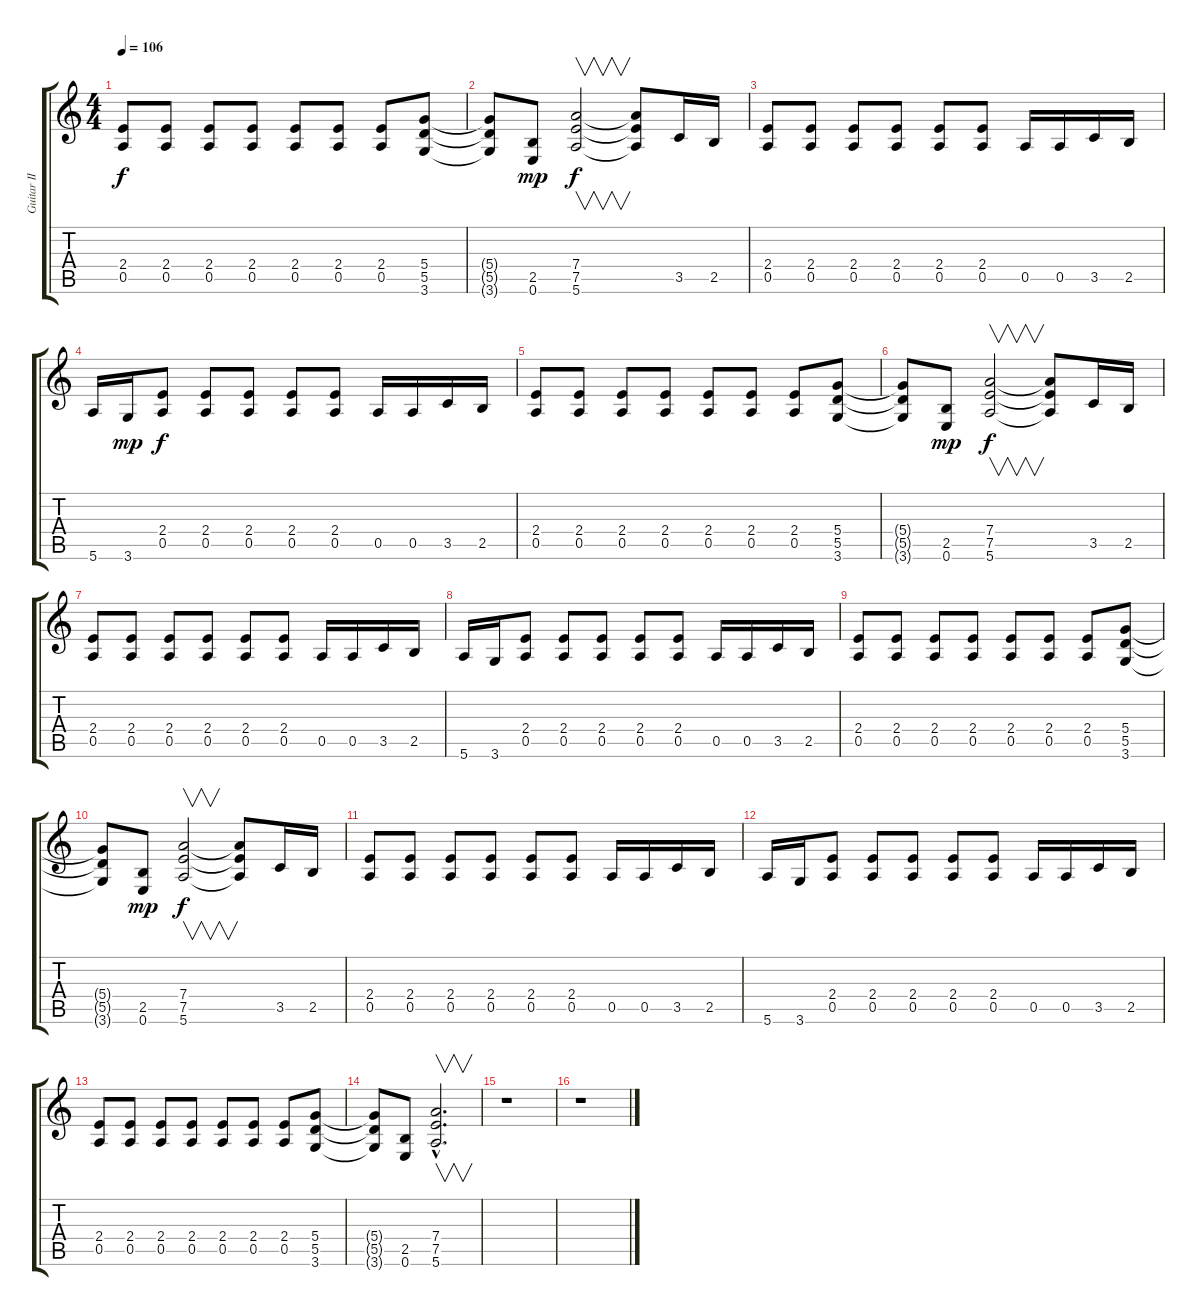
\track ("Guitar II" "Guitar II") {instrument overdrivenguitar}
\staff {score tabs}
\tuning (E4 B3 G3 D3 A2 E2) {hide}
\ts (4 4)
\tempo 106
\clef g2
\ks c
(2.4 0.5).8{dy f} (2.4 0.5).8 (2.4 0.5).8 (2.4 0.5).8 (2.4 0.5).8 (2.4 0.5).8 (2.4 0.5).8 (5.4 5.5 3.6).8 |
(5.4{t} 5.5{t} 3.6{t}).8 (2.5 0.6).8{dy mp} (7.4 7.5 5.6).2{v dy f} (7.4{t} 7.5{t} 5.6{t}).8 3.5.16 2.5.16 |
(2.4 0.5).8 (2.4 0.5).8 (2.4 0.5).8 (2.4 0.5).8 (2.4 0.5).8 (2.4 0.5).8 0.5.16 0.5.16 3.5.16 2.5.16 |
5.6.16 3.6.16{dy mp} (2.4 0.5).8{dy f} (2.4 0.5).8 (2.4 0.5).8 (2.4 0.5).8 (2.4 0.5).8 0.5.16 0.5.16 3.5.16 2.5.16 |
(2.4 0.5).8 (2.4 0.5).8 (2.4 0.5).8 (2.4 0.5).8 (2.4 0.5).8 (2.4 0.5).8 (2.4 0.5).8 (5.4 5.5 3.6).8 |
(5.4{t} 5.5{t} 3.6{t}).8 (2.5 0.6).8{dy mp} (7.4 7.5 5.6).2{v dy f} (7.4{t} 7.5{t} 5.6{t}).8 3.5.16 2.5.16 |
(2.4 0.5).8 (2.4 0.5).8 (2.4 0.5).8 (2.4 0.5).8 (2.4 0.5).8 (2.4 0.5).8 0.5.16 0.5.16 3.5.16 2.5.16 |
5.6.16 3.6.16 (2.4 0.5).8 (2.4 0.5).8 (2.4 0.5).8 (2.4 0.5).8 (2.4 0.5).8 0.5.16 0.5.16 3.5.16 2.5.16 |
(2.4 0.5).8 (2.4 0.5).8 (2.4 0.5).8 (2.4 0.5).8 (2.4 0.5).8 (2.4 0.5).8 (2.4 0.5).8 (5.4 5.5 3.6).8 |
(5.4{t} 5.5{t} 3.6{t}).8 (2.5 0.6).8{dy mp} (7.4 7.5 5.6).2{v dy f} (7.4{t} 7.5{t} 5.6{t}).8 3.5.16 2.5.16 |
(2.4 0.5).8 (2.4 0.5).8 (2.4 0.5).8 (2.4 0.5).8 (2.4 0.5).8 (2.4 0.5).8 0.5.16 0.5.16 3.5.16 2.5.16 |
5.6.16 3.6.16 (2.4 0.5).8 (2.4 0.5).8 (2.4 0.5).8 (2.4 0.5).8 (2.4 0.5).8 0.5.16 0.5.16 3.5.16 2.5.16 |
(2.4 0.5).8 (2.4 0.5).8 (2.4 0.5).8 (2.4 0.5).8 (2.4 0.5).8 (2.4 0.5).8 (2.4 0.5).8 (5.4 5.5 3.6).8 |
(5.4{t} 5.5{t} 3.6{t}).8 (2.5 0.6).8 (7.4{hac} 7.5{hac} 5.6{hac}).2{v d} |
r.1 |
r.1
